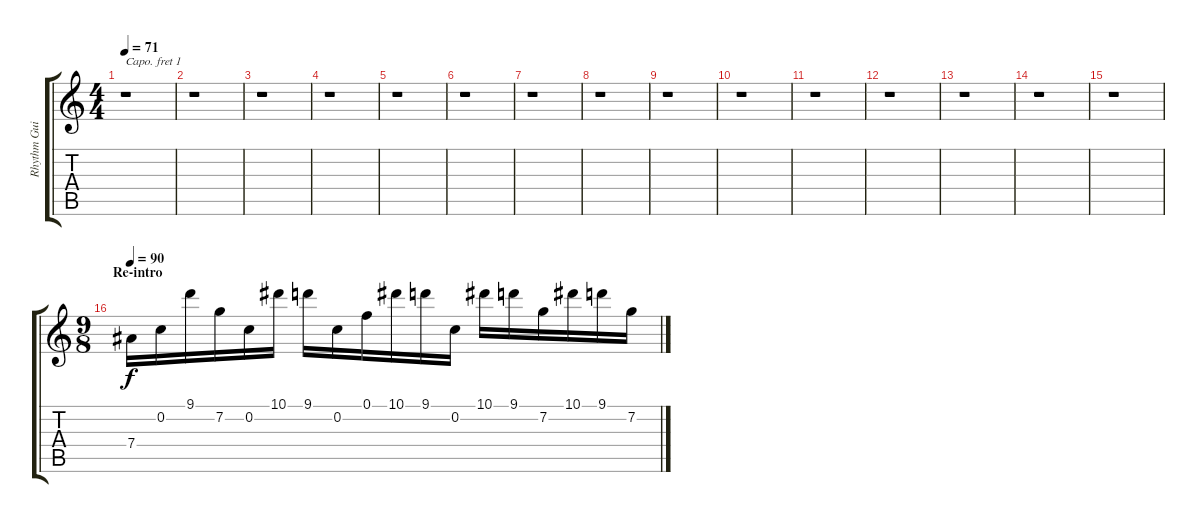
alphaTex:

\track ("Rhythm Guitar" "Rhythm Gui") {instrument distortionguitar}
\staff {score tabs}
\capo 1
\tuning (E4 B3 G3 D3 A2 E2) {hide}
\ts (4 4)
\tempo 71
\clef g2
\ks c
r.1{dy f} |
r.1 |
r.1 |
r.1 |
r.1 |
r.1 |
r.1 |
r.1 |
r.1 |
r.1 |
r.1 |
r.1 |
r.1 |
r.1 |
r.1 |
\ts (9 8)
\section ("" "Re-intro")
\tempo 90
7.4.16 0.2.16 9.1.16 7.2.16 0.2.16 10.1.16 9.1.16 0.2.16 0.1.16 10.1.16 9.1.16 0.2.16 10.1.16 9.1.16 7.2.16 10.1.16 9.1.16 7.2.16
